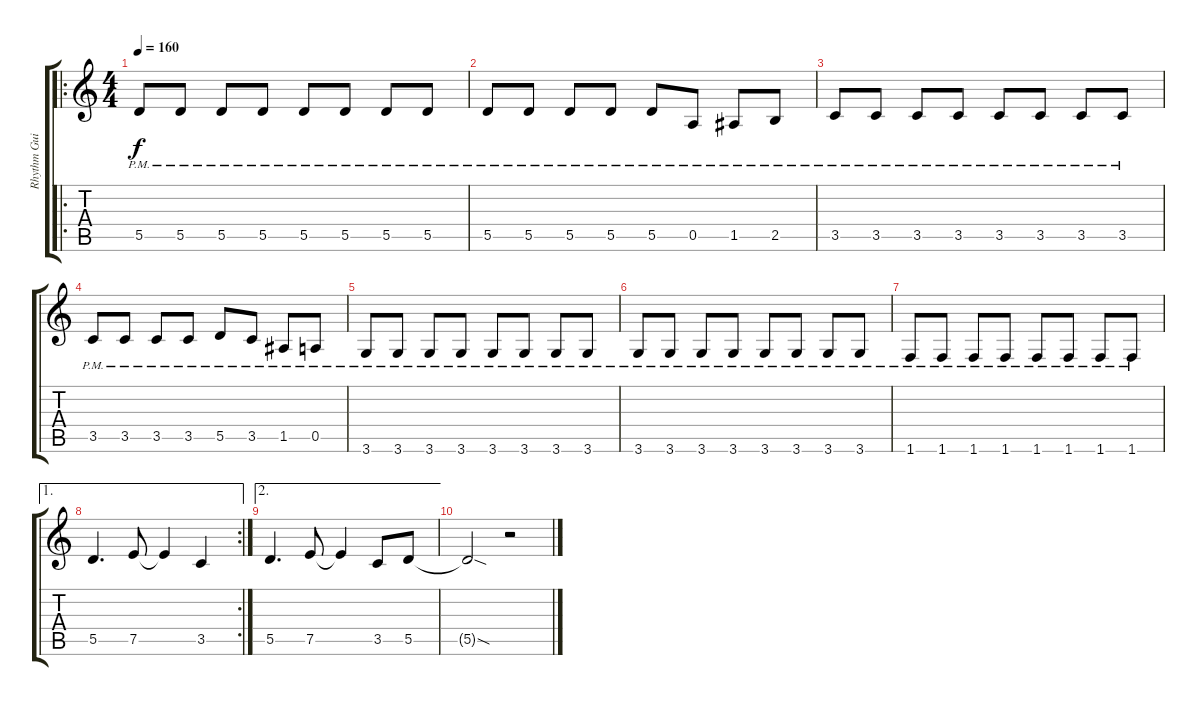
\track ("Rhythm Guitar" "Rhythm Gui") {instrument overdrivenguitar}
\staff {score tabs}
\tuning (E4 B3 G3 D3 A2 E2) {hide}
\ro
\ts (4 4)
\tempo 160
\clef g2
\ks c
5.5{pm}.8{dy f} 5.5{pm}.8 5.5{pm}.8 5.5{pm}.8 5.5{pm}.8 5.5{pm}.8 5.5{pm}.8 5.5{pm}.8 |
5.5{pm}.8 5.5{pm}.8 5.5{pm}.8 5.5{pm}.8 5.5{pm}.8 0.5{pm}.8 1.5{pm}.8 2.5{pm}.8 |
3.5{pm}.8 3.5{pm}.8 3.5{pm}.8 3.5{pm}.8 3.5{pm}.8 3.5{pm}.8 3.5{pm}.8 3.5{pm}.8 |
3.5{pm}.8 3.5{pm}.8 3.5{pm}.8 3.5{pm}.8 5.5{pm}.8 3.5{pm}.8 1.5{pm}.8 0.5{pm}.8 |
3.6{pm}.8 3.6{pm}.8 3.6{pm}.8 3.6{pm}.8 3.6{pm}.8 3.6{pm}.8 3.6{pm}.8 3.6{pm}.8 |
3.6{pm}.8 3.6{pm}.8 3.6{pm}.8 3.6{pm}.8 3.6{pm}.8 3.6{pm}.8 3.6{pm}.8 3.6{pm}.8 |
1.6{pm}.8 1.6{pm}.8 1.6{pm}.8 1.6{pm}.8 1.6{pm}.8 1.6{pm}.8 1.6{pm}.8 1.6{pm}.8 |
\ae 1
\rc 2
5.5.4{d} 7.5.8 7.5{t}.4 3.5.4 |
\ae 2
5.5.4{d} 7.5.8 7.5{t}.4 3.5.8 5.5.8 |
5.5{sod t}.2 r.2
